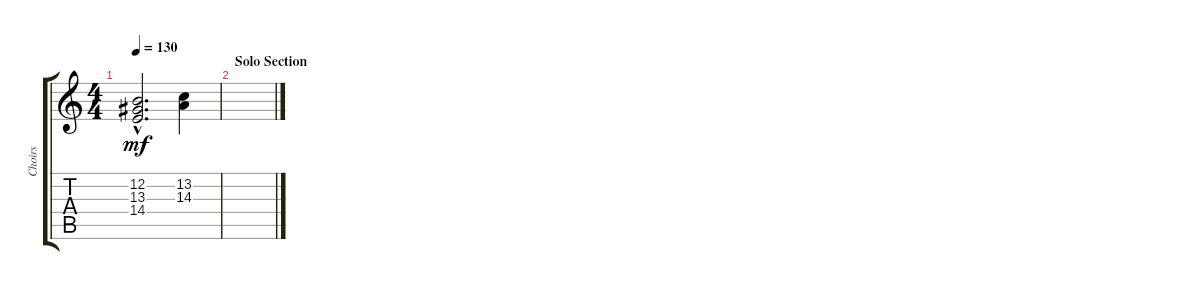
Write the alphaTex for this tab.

\track ("Choirs" "Choirs") {instrument pad4choir}
\staff {score tabs}
\tuning (E4 B3 G3 D3 A2 E2) {hide}
\ts (4 4)
\tempo 130
\clef g2
\ks c
(12.2{hac} 13.3{hac} 14.4{hac}).2{d dy mf} (13.2 14.3).4 |
\section ("" "Solo Section")
